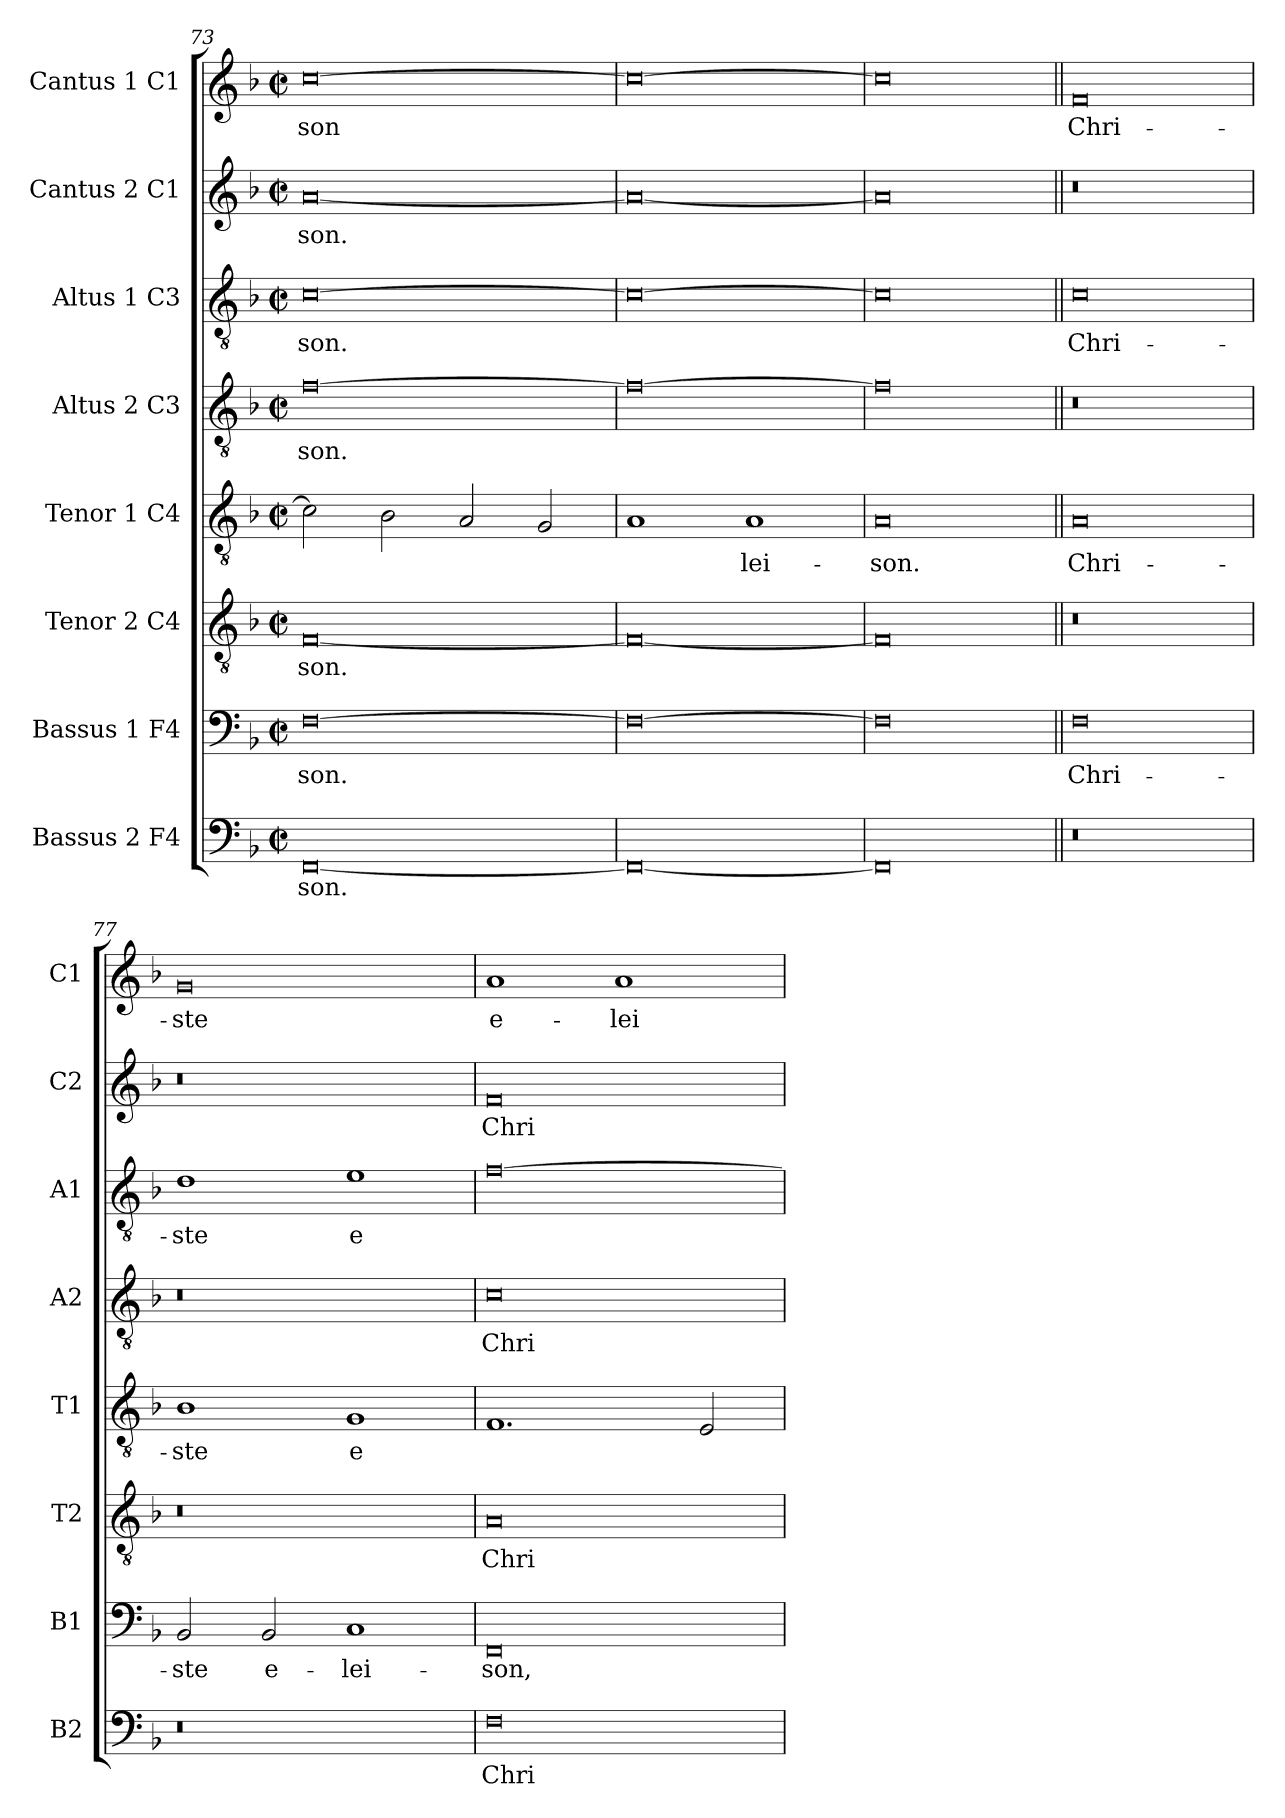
**kern	**text	**kern	**text	**kern	**text	**kern	**text	**kern	**text	**kern	**text	**kern	**text	**kern	**text
*part8	*part8	*part7	*part7	*part6	*part6	*part5	*part5	*part4	*part4	*part3	*part3	*part2	*part2	*part1	*part1
*staff8	*staff8	*staff7	*staff7	*staff6	*staff6	*staff5	*staff5	*staff4	*staff4	*staff3	*staff3	*staff2	*staff2	*staff1	*staff1
*I"Bassus 2  F4	*	*I"Bassus 1  F4	*	*I"Tenor 2  C4	*	*I"Tenor 1  C4	*	*I"Altus 2  C3	*	*I"Altus 1  C3	*	*I"Cantus 2  C1	*	*I"Cantus 1  C1	*
*I'B2	*	*I'B1	*	*I'T2	*	*I'T1	*	*I'A2	*	*I'A1	*	*I'C2	*	*I'C1	*
*clefF4	*	*clefF4	*	*clefGv2	*	*clefGv2	*	*clefGv2	*	*clefGv2	*	*clefG2	*	*clefG2	*
*k[b-]	*	*k[b-]	*	*k[b-]	*	*k[b-]	*	*k[b-]	*	*k[b-]	*	*k[b-]	*	*k[b-]	*
*F:	*	*F:	*	*F:	*	*F:	*	*F:	*	*F:	*	*F:	*	*F:	*
*M2/2	*	*M2/2	*	*M2/2	*	*M2/2	*	*M2/2	*	*M2/2	*	*M2/2	*	*M2/2	*
*met(c|)	*	*met(c|)	*	*met(c|)	*	*met(c|)	*	*met(c|)	*	*met(c|)	*	*met(c|)	*	*met(c|)	*
=73	=73	=73	=73	=73	=73	=73	=73	=73	=73	=73	=73	=73	=73	=73	=73
!	!LO:LY:b:cj	!	!LO:LY:b:cj	!	!LO:LY:b:cj	!	!LO:LY:b:cj	!	!LO:LY:b:cj	!	!LO:LY:b:cj	!	!LO:LY:b:cj	!	!LO:LY:b:cj
[<0FF	-son.	[>0F	-son.	[<0F	-son.	2c\]	.	[>0f	-son.	[>0c	-son.	[<0a	-son.	[>0cc	-son
!	!	!	!	!	!	!	!LO:LY:b:cj	!	!	!	!	!	!	!	!
.	.	.	.	.	.	2B-\	.	.	.	.	.	.	.	.	.
!	!	!	!	!	!	!	!LO:LY:b:cj	!	!	!	!	!	!	!	!
.	.	.	.	.	.	2A/	.	.	.	.	.	.	.	.	.
!	!	!	!	!	!	!	!LO:LY:b:cj	!	!	!	!	!	!	!	!
.	.	.	.	.	.	2G/	.	.	.	.	.	.	.	.	.
=74	=74	=74	=74	=74	=74	=74	=74	=74	=74	=74	=74	=74	=74	=74	=74
!	!LO:LY:b:cj	!	!LO:LY:b:cj	!	!LO:LY:b:cj	!	!LO:LY:b:cj	!	!LO:LY:b:cj	!	!LO:LY:b:cj	!	!LO:LY:b:cj	!	!LO:LY:b:cj
0FF_<	.	0F_>	.	0F_<	.	1A	.	0f_>	.	0c_>	.	0a_<	.	0cc_>	.
!	!	!	!	!	!	!	!LO:LY:b:cj	!	!	!	!	!	!	!	!
.	.	.	.	.	.	1A	lei-	.	.	.	.	.	.	.	.
=75	=75	=75	=75	=75	=75	=75	=75	=75	=75	=75	=75	=75	=75	=75	=75
!	!LO:LY:b:cj	!	!LO:LY:b:cj	!	!LO:LY:b:cj	!	!LO:LY:b:cj	!	!LO:LY:b:cj	!	!LO:LY:b:cj	!	!LO:LY:b:cj	!	!LO:LY:b:cj
0FF]	.	0F]	.	0F]	.	0A	-son.	0f]	.	0c]	.	0a]	.	0cc]	.
=76||	=76||	=76||	=76||	=76||	=76||	=76||	=76||	=76||	=76||	=76||	=76||	=76||	=76||	=76||	=76||
!	!	!	!LO:LY:b:cj	!	!	!	!LO:LY:b:cj	!	!	!	!LO:LY:b:cj	!	!	!	!LO:LY:b:cj
0r	.	0F	Chri-	0r	.	0A	Chri-	0r	.	0c	Chri-	0r	.	0f	Chri-
=77	=77	=77	=77	=77	=77	=77	=77	=77	=77	=77	=77	=77	=77	=77	=77
!	!	!	!LO:LY:b:cj	!	!	!	!LO:LY:b:cj	!	!	!	!LO:LY:b:cj	!	!	!	!LO:LY:b:cj
0r	.	2BB-/	-ste	0r	.	1B-	-ste	0r	.	1d	-ste	0r	.	0g	-ste
!	!	!	!LO:LY:b:cj	!	!	!	!	!	!	!	!	!	!	!	!
.	.	2BB-/	e-	.	.	.	.	.	.	.	.	.	.	.	.
!	!	!	!LO:LY:b:cj	!	!	!	!LO:LY:b:cj	!	!	!	!LO:LY:b:cj	!	!	!	!
.	.	1C	-lei-	.	.	1G	e-	.	.	1e	e-	.	.	.	.
=78	=78	=78	=78	=78	=78	=78	=78	=78	=78	=78	=78	=78	=78	=78	=78
!	!LO:LY:b:cj	!	!LO:LY:b:cj	!	!LO:LY:b:cj	!	!LO:LY:b:cj	!	!LO:LY:b:cj	!	!LO:LY:b:cj	!	!LO:LY:b:cj	!	!LO:LY:b:cj
0F	Chri-	0FF	-son,	0A	Chri-	1.F	--	0c	Chri-	[>0f	--	0f	Chri-	1a	e-
!	!	!	!	!	!	!	!	!	!	!	!	!	!	!	!LO:LY:b:cj
.	.	.	.	.	.	.	.	.	.	.	.	.	.	1a	-lei-
!	!	!	!	!	!	!	!LO:LY:b:cj	!	!	!	!	!	!	!	!
.	.	.	.	.	.	2E/	--	.	.	.	.	.	.	.	.
=	=	=	=	=	=	=	=	=	=	=	=	=	=	=	=
*-	*-	*-	*-	*-	*-	*-	*-	*-	*-	*-	*-	*-	*-	*-	*-
